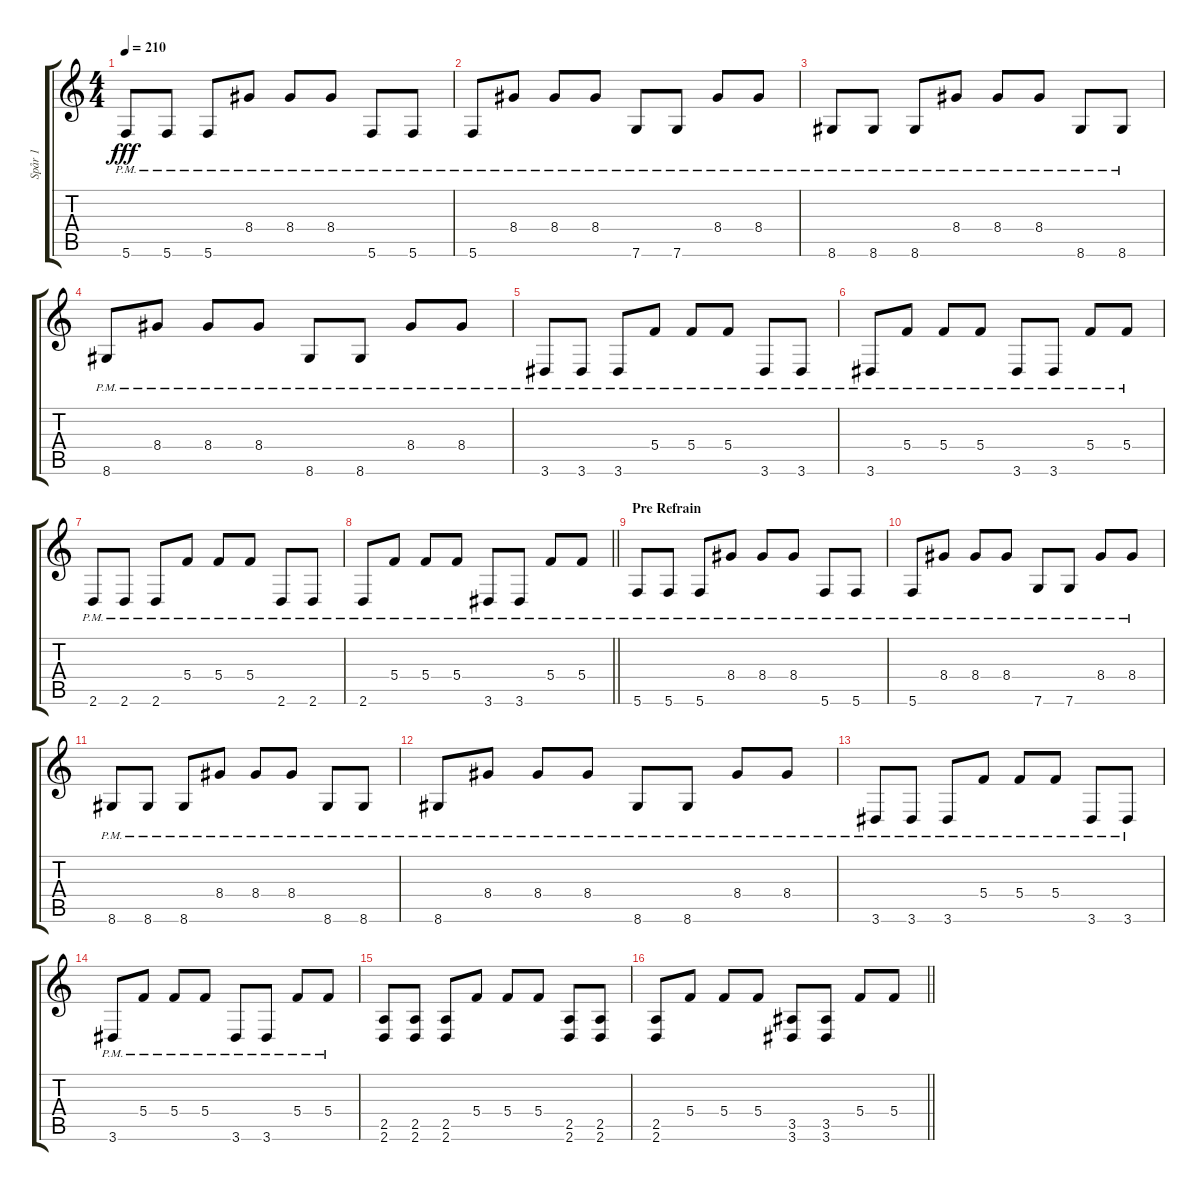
\track ("Spår 1" "Spår 1") {instrument distortionguitar}
\staff {score tabs}
\tuning (D4 A3 F3 C3 G2 C2) {hide}
\ts (4 4)
\tempo 210
\clef g2
\ks c
5.6{pm}.8{dy fff volume 16 instrument distortionguitar} 5.6{pm}.8 5.6{pm}.8 8.4{pm}.8 8.4{pm}.8 8.4{pm}.8 5.6{pm}.8 5.6{pm}.8 |
5.6{pm}.8 8.4{pm}.8 8.4{pm}.8 8.4{pm}.8 7.6{pm}.8 7.6{pm}.8 8.4{pm}.8 8.4{pm}.8 |
8.6{pm}.8{volume 16 instrument distortionguitar} 8.6{pm}.8 8.6{pm}.8 8.4{pm}.8 8.4{pm}.8 8.4{pm}.8 8.6{pm}.8 8.6{pm}.8 |
8.6{pm}.8 8.4{pm}.8 8.4{pm}.8 8.4{pm}.8 8.6{pm}.8 8.6{pm}.8 8.4{pm}.8 8.4{pm}.8 |
3.6{pm}.8 3.6{pm}.8 3.6{pm}.8 5.4{pm}.8 5.4{pm}.8 5.4{pm}.8 3.6{pm}.8 3.6{pm}.8 |
3.6{pm}.8 5.4{pm}.8 5.4{pm}.8 5.4{pm}.8 3.6{pm}.8 3.6{pm}.8 5.4{pm}.8 5.4{pm}.8 |
2.6{pm}.8 2.6{pm}.8 2.6{pm}.8 5.4{pm}.8 5.4{pm}.8 5.4{pm}.8 2.6{pm}.8 2.6{pm}.8 |
\barLineRight lightlight
2.6{pm}.8 5.4{pm}.8 5.4{pm}.8 5.4{pm}.8 3.6{pm}.8 3.6{pm}.8 5.4{pm}.8 5.4{pm}.8 |
\section ("" "Pre Refrain")
5.6{pm}.8{volume 16 instrument distortionguitar} 5.6{pm}.8 5.6{pm}.8 8.4{pm}.8 8.4{pm}.8 8.4{pm}.8 5.6{pm}.8 5.6{pm}.8 |
5.6{pm}.8 8.4{pm}.8 8.4{pm}.8 8.4{pm}.8 7.6{pm}.8 7.6{pm}.8 8.4{pm}.8 8.4{pm}.8 |
8.6{pm}.8{volume 16 instrument distortionguitar} 8.6{pm}.8 8.6{pm}.8 8.4{pm}.8 8.4{pm}.8 8.4{pm}.8 8.6{pm}.8 8.6{pm}.8 |
8.6{pm}.8 8.4{pm}.8 8.4{pm}.8 8.4{pm}.8 8.6{pm}.8 8.6{pm}.8 8.4{pm}.8 8.4{pm}.8 |
3.6{pm}.8 3.6{pm}.8 3.6{pm}.8 5.4{pm}.8 5.4{pm}.8 5.4{pm}.8 3.6{pm}.8 3.6{pm}.8 |
3.6{pm}.8 5.4{pm}.8 5.4{pm}.8 5.4{pm}.8 3.6{pm}.8 3.6{pm}.8 5.4{pm}.8 5.4{pm}.8 |
(2.5 2.6).8 (2.5 2.6).8 (2.5 2.6).8 5.4.8 5.4.8 5.4.8 (2.5 2.6).8 (2.5 2.6).8 |
\barLineRight lightlight
(2.5 2.6).8 5.4.8 5.4.8 5.4.8 (3.5 3.6).8 (3.5 3.6).8 5.4.8 5.4.8
